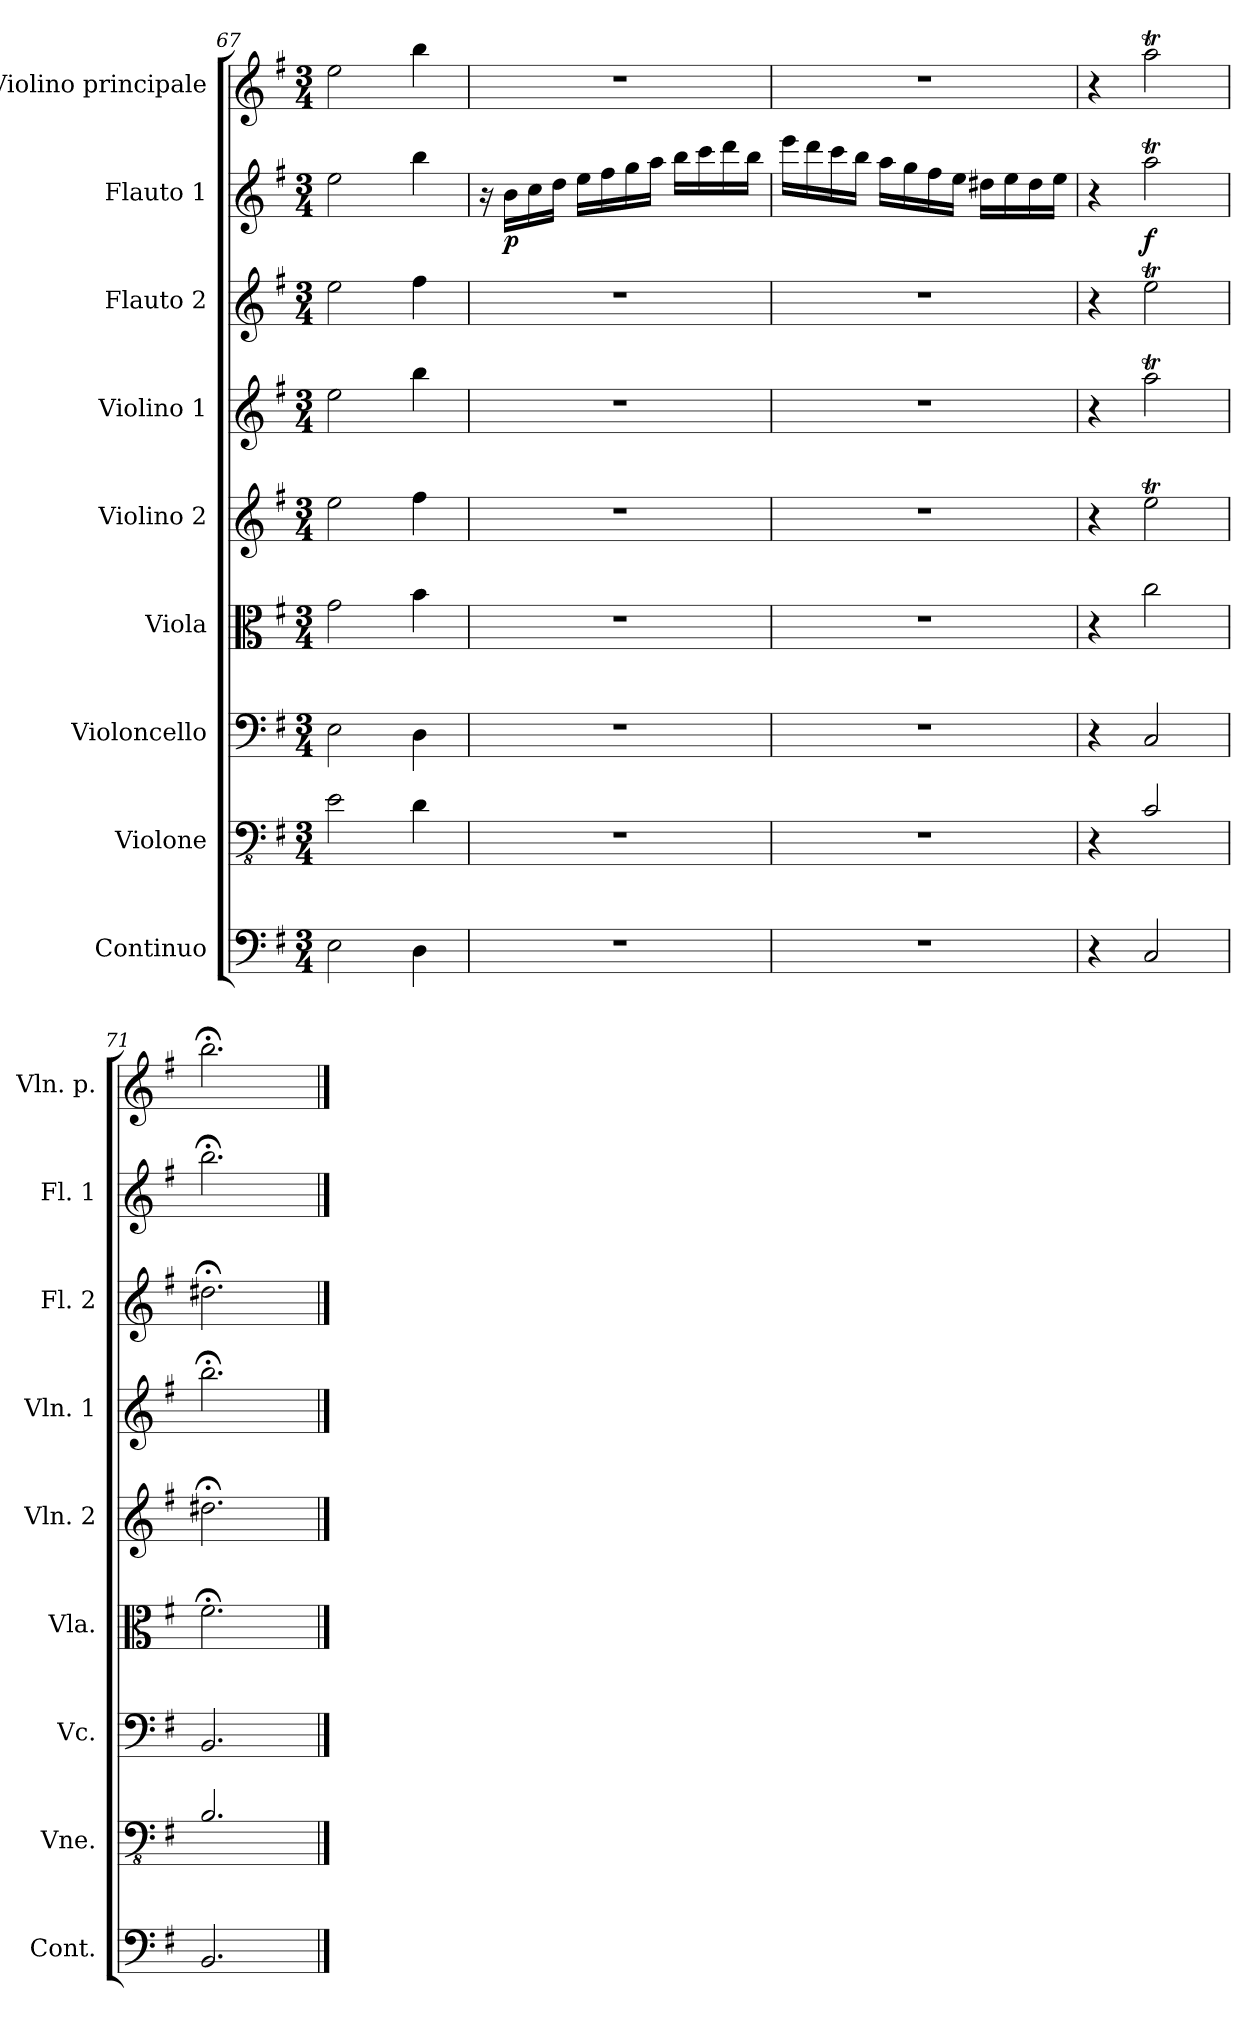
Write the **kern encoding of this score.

**kern	**kern	**kern	**kern	**kern	**kern	**kern	**kern	**dynam	**kern
*part9	*part8	*part7	*part6	*part5	*part4	*part3	*part2	*part2	*part1
*staff9	*staff8	*staff7	*staff6	*staff5	*staff4	*staff3	*staff2	*staff2	*staff1
*I"Continuo	*I"Violone	*I"Violoncello	*I"Viola	*I"Violino 2	*I"Violino 1	*I"Flauto 2	*I"Flauto 1	*	*I"Violino principale
*I'Cont.	*I'Vne.	*I'Vc.	*I'Vla.	*I'Vln. 2	*I'Vln. 1	*I'Fl. 2	*I'Fl. 1	*	*I'Vln. p.
*clefF4	*clefFv4	*clefF4	*clefC3	*clefG2	*clefG2	*clefG2	*clefG2	*	*clefG2
*	*ITrd7c12	*	*	*	*	*	*	*	*
*k[f#]	*k[f#]	*k[f#]	*k[f#]	*k[f#]	*k[f#]	*k[f#]	*k[f#]	*	*k[f#]
*M3/4	*M3/4	*M3/4	*M3/4	*M3/4	*M3/4	*M3/4	*M3/4	*	*M3/4
=67	=67	=67	=67	=67	=67	=67	=67	=67	=67
2E\	2EE\	2E\	2g\	2ee\	2ee\	2ee\	2ee\	.	2ee\
4D\	4DD\	4D\	4b\	4ff#\	4bb\	4ff#\	4bb\	.	4bb\
=68	=68	=68	=68	=68	=68	=68	=68	=68	=68
2.r	2.r	2.r	2.r	2.r	2.r	2.r	16r	.	2.r
!	!	!	!	!	!	!	!	!LO:DY:b	!
.	.	.	.	.	.	.	16b\LL	p	.
.	.	.	.	.	.	.	16cc\	.	.
.	.	.	.	.	.	.	16dd\JJ	.	.
.	.	.	.	.	.	.	16ee\LL	.	.
.	.	.	.	.	.	.	16ff#\	.	.
.	.	.	.	.	.	.	16gg\	.	.
.	.	.	.	.	.	.	16aa\JJ	.	.
.	.	.	.	.	.	.	16bb\LL	.	.
.	.	.	.	.	.	.	16ccc\	.	.
.	.	.	.	.	.	.	16ddd\	.	.
.	.	.	.	.	.	.	16bb\JJ	.	.
=69	=69	=69	=69	=69	=69	=69	=69	=69	=69
2.r	2.r	2.r	2.r	2.r	2.r	2.r	16eee\LL	.	2.r
.	.	.	.	.	.	.	16ddd\	.	.
.	.	.	.	.	.	.	16ccc\	.	.
.	.	.	.	.	.	.	16bb\JJ	.	.
.	.	.	.	.	.	.	16aa\LL	.	.
.	.	.	.	.	.	.	16gg\	.	.
.	.	.	.	.	.	.	16ff#\	.	.
.	.	.	.	.	.	.	16ee\JJ	.	.
.	.	.	.	.	.	.	16dd#X\LL	.	.
.	.	.	.	.	.	.	16ee\	.	.
.	.	.	.	.	.	.	16dd#\	.	.
.	.	.	.	.	.	.	16ee\JJ	.	.
=70	=70	=70	=70	=70	=70	=70	=70	=70	=70
4r	4r	4r	4r	4r	4r	4r	4r	.	4r
!	!	!	!	!	!	!	!	!LO:DY:b	!
2C/	2CC/	2C/	2cc\	2eeT\	2aaT\	2eeT\	2aaT\	f	2aaT\
=71	=71	=71	=71	=71	=71	=71	=71	=71	=71
2.BB/	2.BBB/	2.BB/	2.f#;<\	2.dd#X;<\	2.bb;<\	2.dd#X;<\	2.bb;<\	.	2.bb;<\
==	==	==	==	==	==	==	==	==	==
*-	*-	*-	*-	*-	*-	*-	*-	*-	*-
